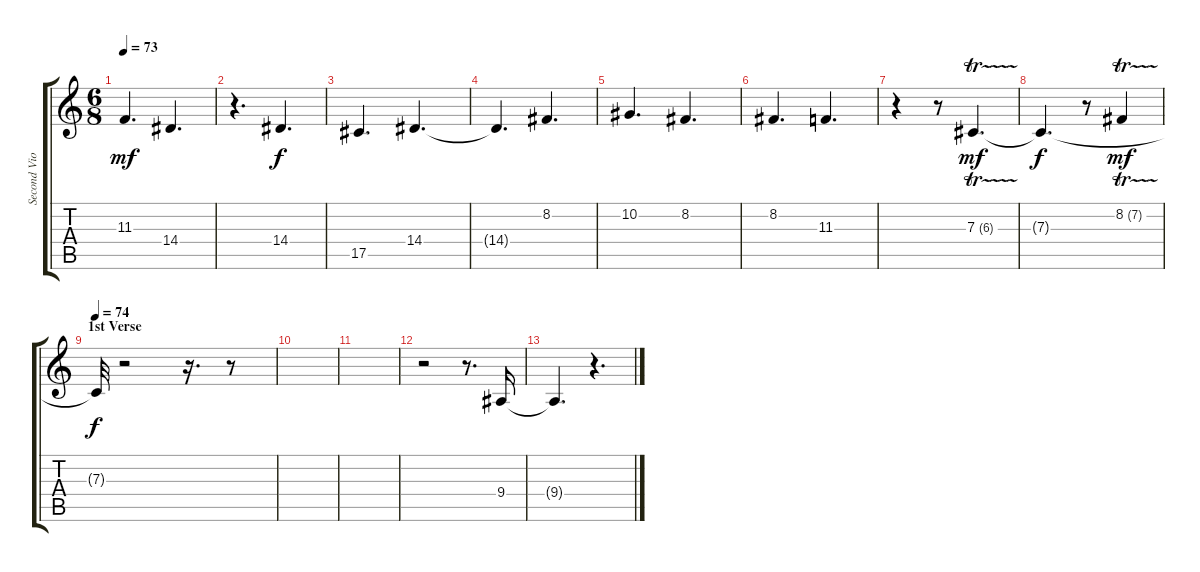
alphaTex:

\track ("Second Violins (SF Symphony)" "Second Vio") {instrument stringensemble1}
\staff {score tabs}
\tuning (Eb4 Bb3 Gb3 Db3 Ab2 Eb2) {hide}
\ts (6 8)
\tempo 73
\clef g2
\ks c
11.3.4{d dy mf} 14.4.4{d} |
r.4{d} 14.4.4{d dy f} |
17.5.4{d} 14.4.4{d} |
14.4{t}.4{d} 8.2.4{d} |
10.2.4{d} 8.2.4{d} |
8.2.4{d} 11.3.4{d} |
r.4 r.8 7.3{tr (6 32)}.4{d dy mf} |
7.3{t}.4{d dy f} r.8 8.2{tr (7 32)}.4{dy mf} |
\section ("" "1st Verse")
\tempo 74
7.3{t}.32{dy f} r.2 r.16{d} r.8 |
|
|
r.2 r.8{d} 9.4.16 |
9.4{t}.4{d} r.4{d}
